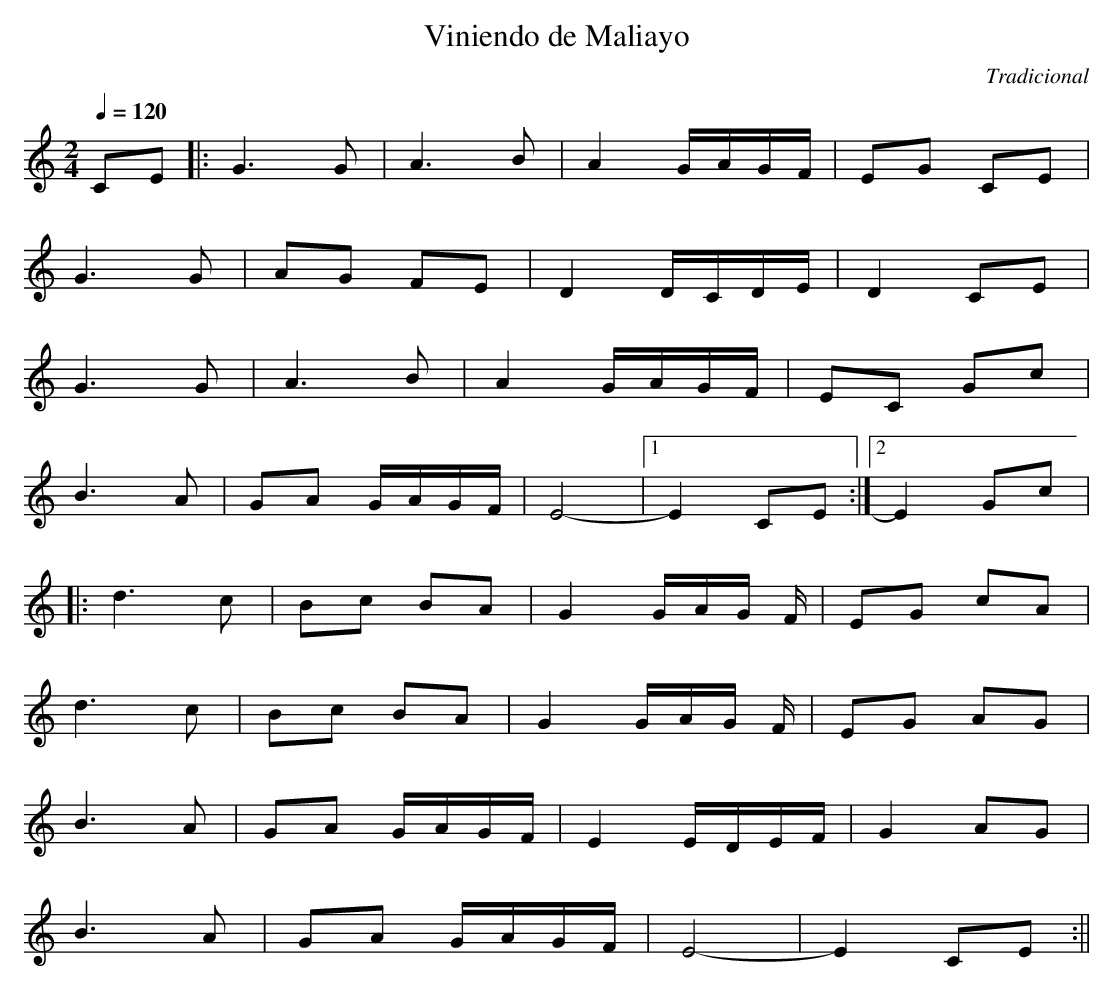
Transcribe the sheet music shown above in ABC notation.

X:1
T:Viniendo de Maliayo
C:Tradicional
M:2/4
L:1/8
Q:1/4=120
K:C
CE|:G3G|A3B|A2 G/A/G/F/|EG CE|
G3G|AG FE|D2 D/C/D/E/|D2 CE|
G3G|A3B|A2 G/A/G/F/|EC Gc|
B3A|GA G/A/G/F/|E4 -|[1 E2 CE:|[2 E2 Gc|
|:d3c|Bc BA|G2 G/A/G/ F/|EG cA|
d3c|Bc BA|G2 G/A/G/ F/|EG AG|
B3A|GA G/A/G/F/|E2 E/D/E/F/|G2 AG|
B3A|GA G/A/G/F/|E4 -|E2 CE:||
